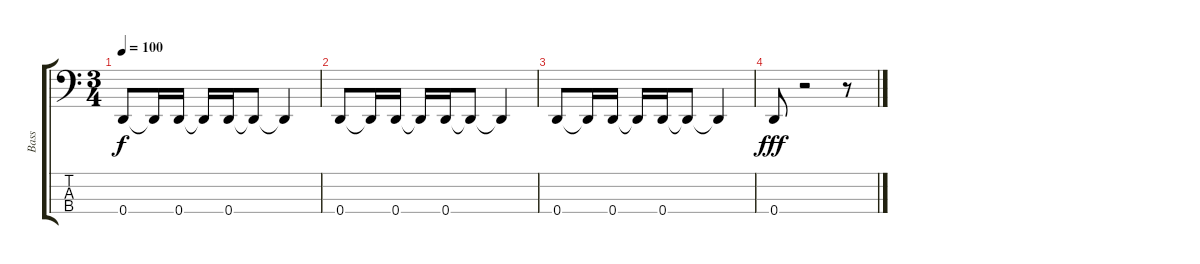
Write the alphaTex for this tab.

\track ("Bass" "Bass") {instrument electricbassfinger}
\staff {score tabs}
\tuning (G2 D2 A1 D1) {hide}
\ts (3 4)
\tempo 100
\clef f4
\ks c
0.4.8{dy f} 0.4{t}.16 0.4.16 0.4{t}.16 0.4.16 0.4{t}.8 0.4{t}.4 |
0.4.8 0.4{t}.16 0.4.16 0.4{t}.16 0.4.16 0.4{t}.8 0.4{t}.4 |
0.4.8 0.4{t}.16 0.4.16 0.4{t}.16 0.4.16 0.4{t}.8 0.4{t}.4 |
0.4.8{dy fff} r.2 r.8
